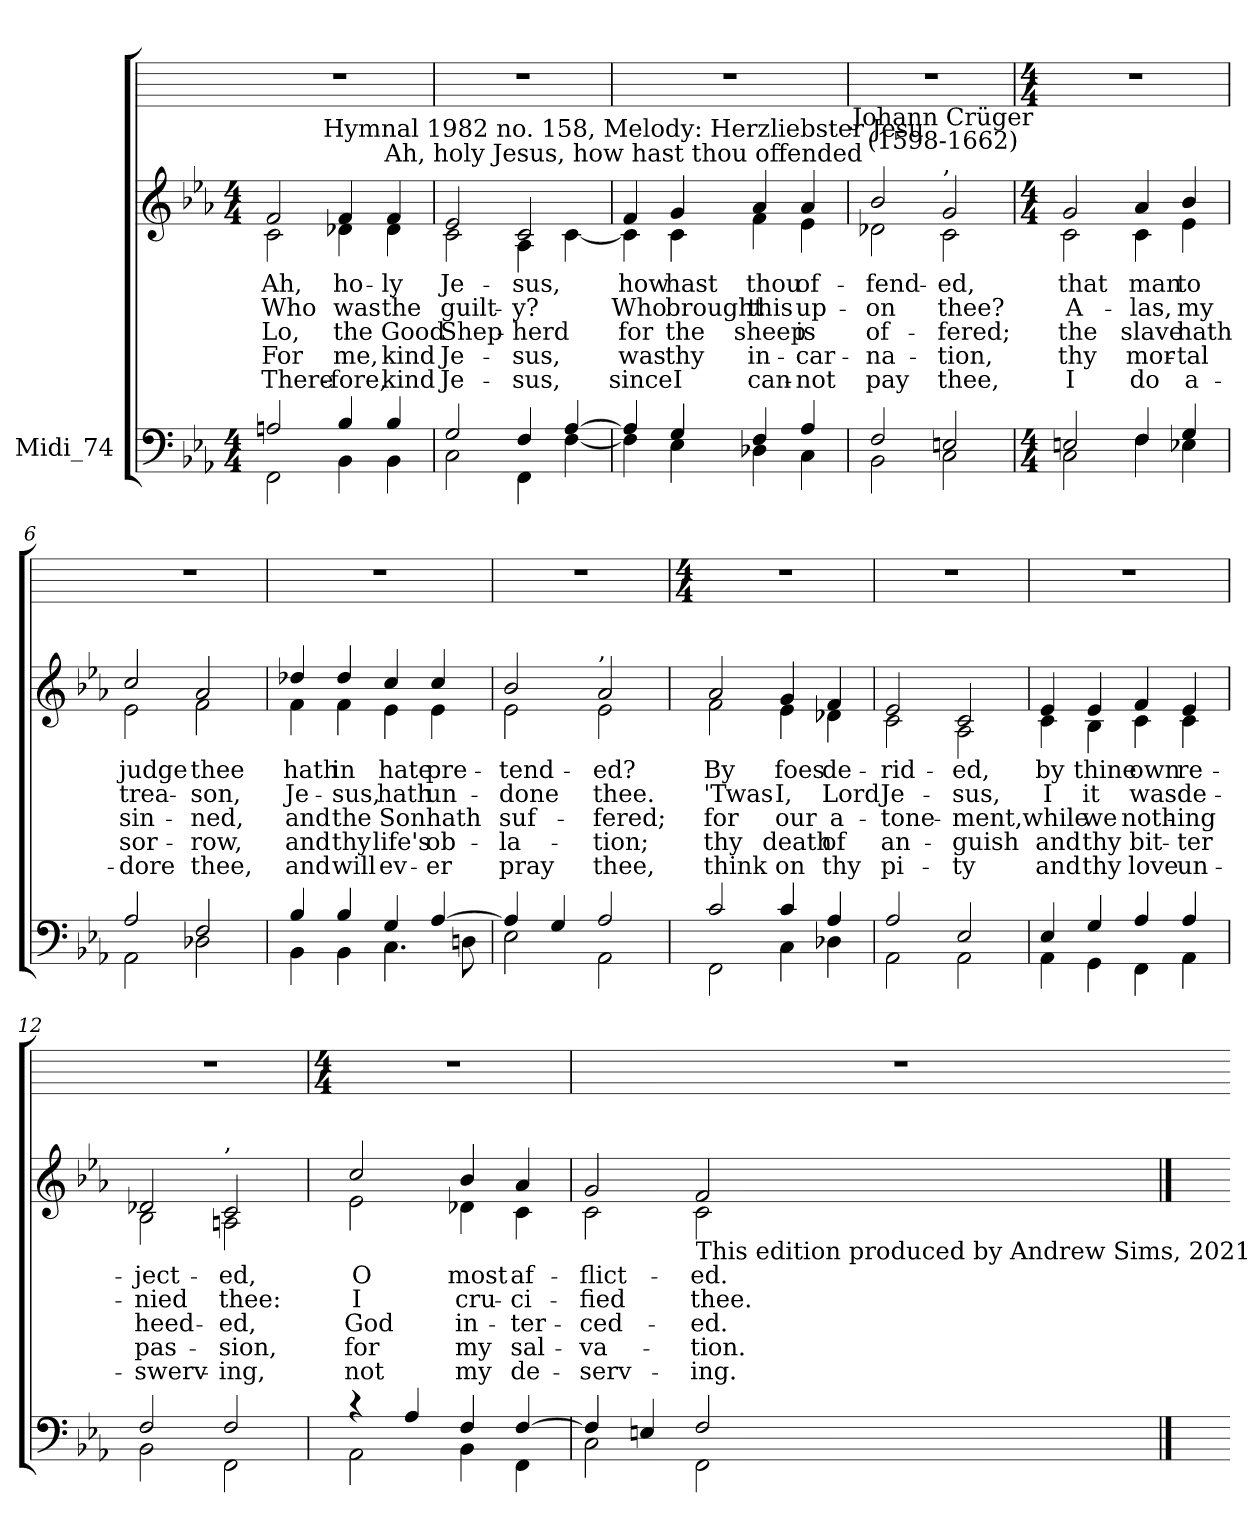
**kern	**kern	**text	**text	**text	**text	**text	**kern
*part3	*part2	*part2	*part2	*part2	*part2	*part2	*part1
*staff3	*staff2	*staff2	*staff2	*staff2	*staff2	*staff2	*staff1
*I"Midi_74	*	*	*	*	*	*	*
*clefF4	*clefG2	*	*	*	*	*	*
*k[b-e-a-]	*k[b-e-a-]	*	*	*	*	*	*
*E-:	*E-:	*	*	*	*	*	*
*M4/4	*M4/4	*	*	*	*	*	*
=1	=1	=1	=1	=1	=1	=1	=1
*^	*	*	*	*	*	*	*
!	!	!LO:TX:a:cj:t=Johann Heermann (1585-1647),\ntr. R. S. Bridges (1844-1930)	!	!	!	!	!	!
!	!	!	!LO:LY:b	!LO:LY:b	!LO:LY:b	!LO:LY:b	!LO:LY:b	!
*	*	*^	*	*	*	*	*	*
2An/	2FF\	2f/	2c\	Ah,	Who	Lo,	For	There-	1r
!	!	!	!	!LO:LY:b	!LO:LY:b	!LO:LY:b	!LO:LY:b	!LO:LY:b	!
4B-/	4BB-\	4f/	4d-X\	-ho-	-was	the	me,	fore,	.
!	!	!	!	!LO:LY:b	!LO:LY:b	!LO:LY:b	!LO:LY:b	!LO:LY:b	!
4B-/	4BB-\	4f/	4d-\	ly	the	Good	kind	kind	.
=2	=2	=2	=2	=2	=2	=2	=2	=2	=2
!	!	!	!	!LO:LY:b	!LO:LY:b	!LO:LY:b	!LO:LY:b	!LO:LY:b	!
2G/	2C\	2e-/	2c\	Je-	-guilt-	-Shep-	-Je-	-Je-	1r
!	!	!	!	!LO:LY:b	!LO:LY:b	!LO:LY:b	!LO:LY:b	!LO:LY:b	!
4F/	4FF\	2c/	4A-	-sus,	y?	herd	sus,	sus,	.
[4A-/	[4F\	.	[4c\	.	.	.	.	.	.
=3	=3	=3	=3	=3	=3	=3	=3	=3	=3
!	!	!LO:TX:a:cj:t=Ah, holy Jesus, how hast thou offended	!	!	!	!	!	!	!
!	!	!LO:TX:a:cj:t=Hymnal 1982 no. 158, Melody&colon; Herzliebster Jesu	!	!	!	!	!	!	!
!	!	!	!	!LO:LY:b	!LO:LY:b	!LO:LY:b	!LO:LY:b	!LO:LY:b	!
4A-/]	4F\]	4f/	4c\]	how	Who	for	was	since	1r
!	!	!	!	!LO:LY:b	!LO:LY:b	!LO:LY:b	!LO:LY:b	!LO:LY:b	!
4G/	4E-\	4g/	4c\	hast	brought	the	thy	I	.
!	!	!	!	!LO:LY:b	!LO:LY:b	!LO:LY:b	!LO:LY:b	!LO:LY:b	!
4F/	4D-X\	4a-/	4f\	thou	this	sheep	in-	-can-	.
!	!	!	!	!LO:LY:b	!LO:LY:b	!LO:LY:b	!LO:LY:b	!LO:LY:b	!
4A-/	4C\	4a-/	4e-\	-of-	-up-	-is	car-	-not	.
=4	=4	=4	=4	=4	=4	=4	=4	=4	=4
!	!	!	!	!LO:LY:b	!LO:LY:b	!LO:LY:b	!LO:LY:b	!LO:LY:b	!
2F/	2BB-\	2b-/	2d-X\	fend-	-on	of-	-na-	-pay	1r
!	!	!LO:TX:a:t=,	!	!	!	!	!	!	!
!	!	!LO:TX:a:cj:t=Johann Crüger\n(1598-1662)	!	!	!	!	!	!	!
!	!	!	!	!LO:LY:b	!LO:LY:b	!LO:LY:b	!LO:LY:b	!LO:LY:b	!
2En/	2C\	2g/	2c\	ed,	thee?	fered;	tion,	thee,	.
!!LO:LB:g=z
=5	=5	=5	=5	=5	=5	=5	=5	=5	=5
*M4/4	*	*M4/4	*	*	*	*	*	*	*M4/4
!	!	!	!	!LO:LY:b	!LO:LY:b	!LO:LY:b	!LO:LY:b	!LO:LY:b	!
2En/	2C\	2g/	2c\	that	A-	-the	thy	I	1r
!	!	!	!	!LO:LY:b	!LO:LY:b	!LO:LY:b	!LO:LY:b	!LO:LY:b	!
4F/	4F\	4a-/	4c\	man	las,	slave	mor-	-do	.
!	!	!	!	!LO:LY:b	!LO:LY:b	!LO:LY:b	!LO:LY:b	!LO:LY:b	!
4G/	4E-X\	4b-/	4e-\	to	my	hath	tal	a-	.
=6	=6	=6	=6	=6	=6	=6	=6	=6	=6
!	!	!	!	!LO:LY:b	!LO:LY:b	!LO:LY:b	!LO:LY:b	!LO:LY:b	!
2A-/	2AA-\	2cc/	2e-\	-judge	trea-	-sin-	-sor-	-dore	1r
!	!	!	!	!LO:LY:b	!LO:LY:b	!LO:LY:b	!LO:LY:b	!LO:LY:b	!
2F/	2D-X\	2a-/	2f\	thee	son,	ned,	row,	thee,	.
=7	=7	=7	=7	=7	=7	=7	=7	=7	=7
!	!	!	!	!LO:LY:b	!LO:LY:b	!LO:LY:b	!LO:LY:b	!LO:LY:b	!
4B-/	4BB-\	4dd-X/	4f\	hath	Je-	-and	and	and	1r
!	!	!	!	!LO:LY:b	!LO:LY:b	!LO:LY:b	!LO:LY:b	!LO:LY:b	!
4B-/	4BB-\	4dd-/	4f\	in	sus,	the	thy	will	.
!	!	!	!	!LO:LY:b	!LO:LY:b	!LO:LY:b	!LO:LY:b	!LO:LY:b	!
4G/	4.C\	4cc/	4e-\	hate	hath	Son	life's	ev-	.
!	!	!	!	!LO:LY:b	!LO:LY:b	!LO:LY:b	!LO:LY:b	!LO:LY:b	!
[4A-/	.	4cc/	4e-\	-pre-	-un-	-hath	ob-	-er	.
.	8Dn\	.	.	.	.	.	.	.	.
=8	=8	=8	=8	=8	=8	=8	=8	=8	=8
!	!	!	!	!LO:LY:b	!LO:LY:b	!LO:LY:b	!LO:LY:b	!LO:LY:b	!
4A-/]	2E-\	2b-/	2e-\	tend-	-done	suf-	-la-	-pray	1r
4G/	.	.	.	.	.	.	.	.	.
!	!	!LO:TX:a:t=,	!	!	!	!	!	!	!
!	!	!	!	!LO:LY:b	!LO:LY:b	!LO:LY:b	!LO:LY:b	!LO:LY:b	!
2A-/	2AA-\	2a-/	2e-\	ed?	thee.	fered;	tion;	thee,	.
!!LO:LB:g=z
=9	=9	=9	=9	=9	=9	=9	=9	=9	=9
*	*	*	*	*	*	*	*	*	*M4/4
!	!	!	!	!LO:LY:b	!LO:LY:b	!LO:LY:b	!LO:LY:b	!LO:LY:b	!
2c	2FF\	2a-/	2f\	By	'Twas	for	thy	think	1r
!	!	!	!	!LO:LY:b	!LO:LY:b	!LO:LY:b	!LO:LY:b	!LO:LY:b	!
4c	4C\	4g/	4e-\	foes	I,	our	death	on	.
!	!	!	!	!LO:LY:b	!LO:LY:b	!LO:LY:b	!LO:LY:b	!LO:LY:b	!
4A-/	4D-X\	4f/	4d-X\	de-	-Lord	a-	-of	thy	.
=10	=10	=10	=10	=10	=10	=10	=10	=10	=10
!	!	!	!	!LO:LY:b	!LO:LY:b	!LO:LY:b	!LO:LY:b	!LO:LY:b	!
2A-/	2AA-\	2e-/	2c\	rid-	-Je-	-tone-	-an-	-pi-	1r
!	!	!	!	!LO:LY:b	!LO:LY:b	!LO:LY:b	!LO:LY:b	!LO:LY:b	!
2E-/	2AA-\	2c/	2A-	-ed,	sus,	ment,	guish	ty	.
=11	=11	=11	=11	=11	=11	=11	=11	=11	=11
!	!	!	!	!LO:LY:b	!LO:LY:b	!LO:LY:b	!LO:LY:b	!LO:LY:b	!
4E-/	4AA-\	4e-/	4c\	by	I	while	and	and	1r
!	!	!	!	!LO:LY:b	!LO:LY:b	!LO:LY:b	!LO:LY:b	!LO:LY:b	!
4G/	4GG\	4e-/	4B-\	thine	it	we	thy	thy	.
!	!	!	!	!LO:LY:b	!LO:LY:b	!LO:LY:b	!LO:LY:b	!LO:LY:b	!
4A-/	4FF\	4f/	4c\	own	was	noth-	-bit-	-love	.
!	!	!	!	!LO:LY:b	!LO:LY:b	!LO:LY:b	!LO:LY:b	!LO:LY:b	!
4A-/	4AA-\	4e-/	4c\	re-	-de-	-ing	ter	un-	.
=12	=12	=12	=12	=12	=12	=12	=12	=12	=12
!	!	!	!	!LO:LY:b	!LO:LY:b	!LO:LY:b	!LO:LY:b	!LO:LY:b	!
2F/	2BB-\	2d-X/	2B-	-ject-	-nied	heed-	-pas-	-swerv-	1r
!	!	!LO:TX:a:t=,	!	!	!	!	!	!	!
!	!	!	!	!LO:LY:b	!LO:LY:b	!LO:LY:b	!LO:LY:b	!LO:LY:b	!
2F/	2FF\	2c/	2An	-ed,	thee:	ed,	sion,	ing,	.
!!LO:LB:g=z
=13	=13	=13	=13	=13	=13	=13	=13	=13	=13
*	*	*	*	*	*	*	*	*	*M4/4
!	!	!	!	!LO:LY:b	!LO:LY:b	!LO:LY:b	!LO:LY:b	!LO:LY:b	!
4r	2AA-\	2cc/	2e-\	O	I	God	for	not	1r
4A-/	.	.	.	.	.	.	.	.	.
!	!	!	!	!LO:LY:b	!LO:LY:b	!LO:LY:b	!LO:LY:b	!LO:LY:b	!
4F/	4BB-\	4b-/	4d-X\	most	cru-	-in-	-my	my	.
!	!	!	!	!LO:LY:b	!LO:LY:b	!LO:LY:b	!LO:LY:b	!LO:LY:b	!
[4F/	4FF\	4a-/	4c\	af-	-ci-	-ter-	-sal-	-de-	.
=14	=14	=14	=14	=14	=14	=14	=14	=14	=14
!	!	!	!	!LO:LY:b	!LO:LY:b	!LO:LY:b	!LO:LY:b	!LO:LY:b	!
4F/]	2C\	2g/	2c\	-flict-	-fied	ced-	-va-	-serv-	1r
4En/	.	.	.	.	.	.	.	.	.
!	!	!LO:TX:b:t=This edition produced by Andrew Sims, 2021	!	!	!	!	!	!	!
!	!	!	!	!LO:LY:b	!LO:LY:b	!LO:LY:b	!LO:LY:b	!LO:LY:b	!
2F/	2FF\	2f/	2c\	-ed.	thee.	ed.	tion.	ing.	.
*v	*v	*	*	*	*	*	*	*	*
*	*v	*v	*	*	*	*	*	*
==	==	=	=	=	=	=	=
*-	*-	*-	*-	*-	*-	*-	*-
